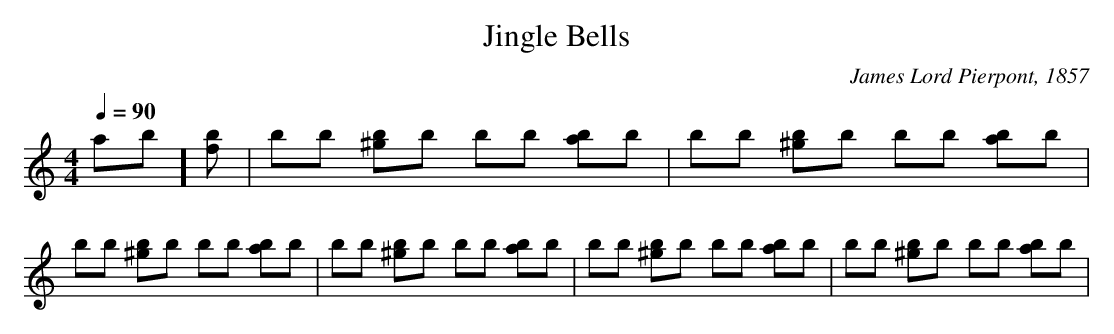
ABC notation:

X:1
T: Jingle Bells
C:James Lord Pierpont, 1857
L: 1/4
M: 4/4
Q: 1/4=90
K: C
a/b/][f/b/] | b/b/ [^g/b/]b/ b/b/ [a/b/]b/ | b/b/ [^g/b/]b/ b/b/ [a/b/]b/ | b/b/ [^g/b/]b/ b/b/ [a/b/]b/ | b/b/ [^g/b/]b/ b/b/ [a/b/]b/ | b/b/ [^g/b/]b/ b/b/ [a/b/]b/ | b/b/ [^g/b/]b/ b/b/ [a/b/]b/ |
